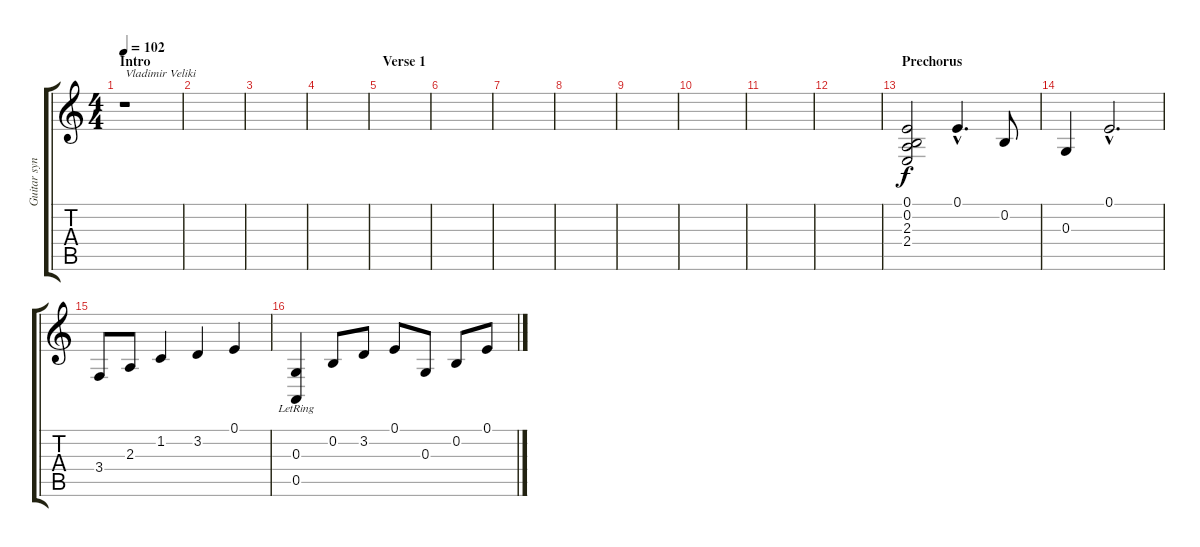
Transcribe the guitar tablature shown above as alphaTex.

\track ("Guitar synth" "Guitar syn") {instrument pad5bowed}
\staff {score tabs}
\tuning (E4 B3 G3 D3 A2 E2) {hide}
\ts (4 4)
\section ("" "Intro")
\tempo 102
\clef g2
\ks c
r.1{txt "Vladimir Veliki" dy f instrument pad5bowed} |
|
|
|
\section ("" "Verse 1")
|
|
|
|
|
|
|
|
\section ("" "Prechorus")
(0.1 0.2 2.3 2.4).2 0.1{hac}.4{d} 0.2.8 |
0.3.4 0.1{hac}.2{d} |
3.4.8 2.3.8 1.2.4 3.2.4 0.1.4 |
(0.3{lr} 0.5{lr}).4 0.2.8 3.2.8 0.1.8 0.3.8 0.2.8 0.1.8
